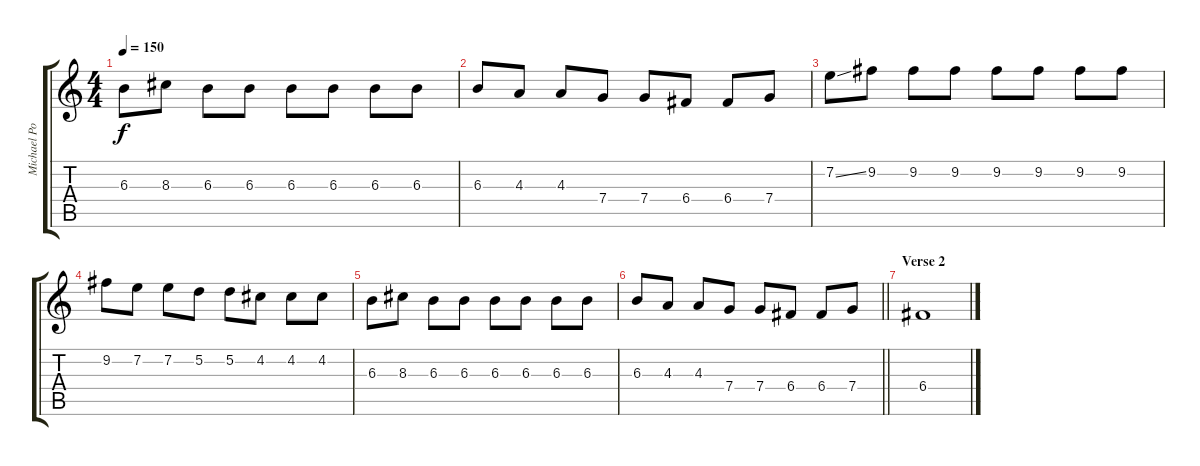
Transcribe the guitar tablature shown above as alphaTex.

\track ("Michael Poulsen Solo" "Michael Po") {instrument distortionguitar}
\staff {score tabs}
\tuning (D4 A3 F3 C3 G2 D2) {hide}
\ts (4 4)
\tempo 150
\clef g2
\ks c
6.3.8{dy f} 8.3.8 6.3.8 6.3.8 6.3.8 6.3.8 6.3.8 6.3.8 |
6.3.8 4.3.8 4.3.8 7.4.8 7.4.8 6.4.8 6.4.8 7.4.8 |
7.2{ss}.8 9.2.8 9.2.8 9.2.8 9.2.8 9.2.8 9.2.8 9.2.8 |
9.2.8 7.2.8 7.2.8 5.2.8 5.2.8 4.2.8 4.2.8 4.2.8 |
6.3.8 8.3.8 6.3.8 6.3.8 6.3.8 6.3.8 6.3.8 6.3.8 |
\barLineRight lightlight
6.3.8 4.3.8 4.3.8 7.4.8 7.4.8 6.4.8 6.4.8 7.4.8 |
\section ("" "Verse 2")
6.4.1
